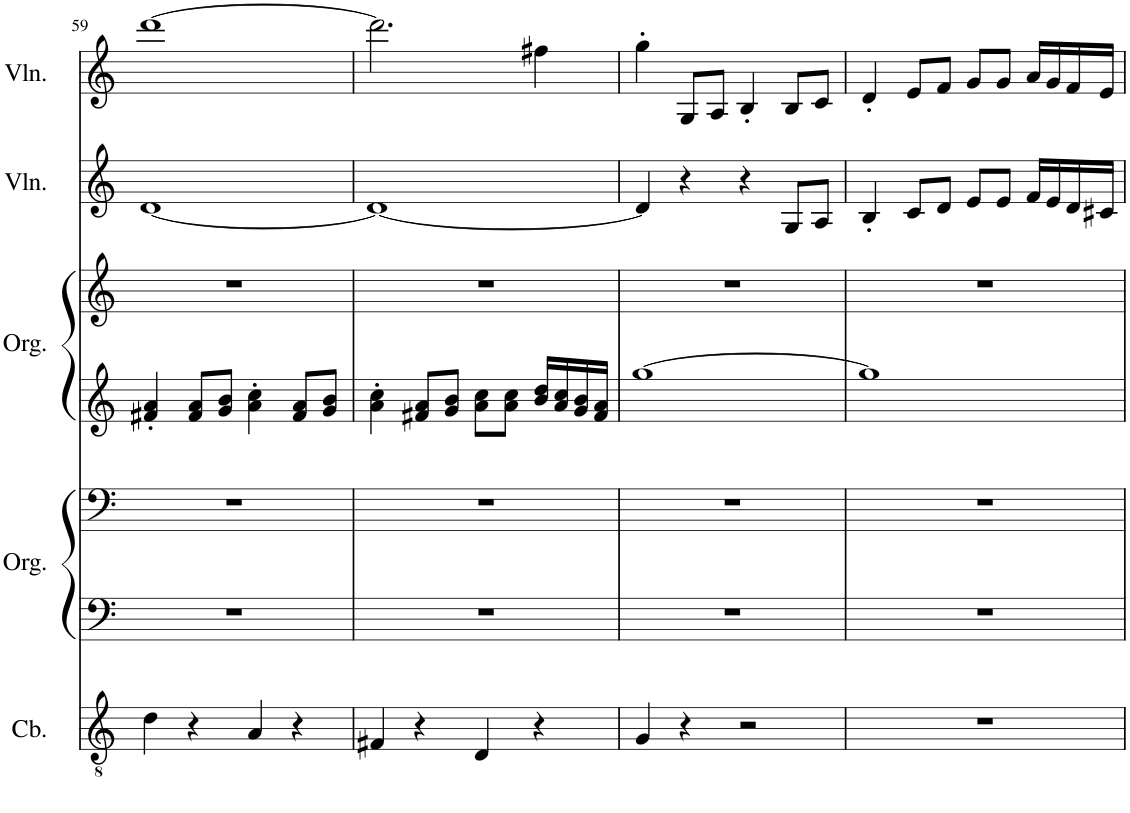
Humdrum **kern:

**kern	**kern	**kern	**kern	**kern	**kern	**kern
*part5	*part4	*part4	*part3	*part3	*part2	*part1
*staff7	*staff6	*staff5	*staff4	*staff3	*staff2	*staff1
*I"Contrabass	*I"Organ	*	*I"Organ	*	*I"Violin II	*I"Violin I
*I'Cb.	*I'Org.	*	*I'Org.	*	*I'Vln.	*I'Vln.
!!LO:PB:g=z
*clefGv2	*clefF4	*clefF4	*clefG2	*clefG2	*clefG2	*clefG2
*Trd7c12	*	*	*	*	*	*
*k[]	*k[]	*k[]	*k[]	*k[]	*k[]	*k[]
*M4/4	*M4/4	*M4/4	*M4/4	*M4/4	*M4/4	*M4/4
=59	=59	=59	=59	=59	=59	=59
4d\	1r	1r	4f#X/' 4a/'	1r	[1d	[1ddd
4r	.	.	8f#/ 8a/L	.	.	.
.	.	.	8g/ 8b/J	.	.	.
4A/	.	.	4a\' 4cc\'	.	.	.
4r	.	.	8f#/ 8a/L	.	.	.
.	.	.	8g/ 8b/J	.	.	.
=60	=60	=60	=60	=60	=60	=60
4F#X/	1r	1r	4a\' 4cc\'	1r	1d_	2.ddd\]
4r	.	.	8f#X/ 8a/L	.	.	.
.	.	.	8g/ 8b/J	.	.	.
4D/	.	.	8a\ 8cc\L	.	.	.
.	.	.	8a\ 8cc\J	.	.	.
4r	.	.	16b/ 16dd/LL	.	.	4ff#X\
.	.	.	16a/ 16cc/	.	.	.
.	.	.	16g/ 16b/	.	.	.
.	.	.	16f#/ 16a/JJ	.	.	.
=61	=61	=61	=61	=61	=61	=61
4G/	1r	1r	[1gg	1r	4d/]	4gg'\
4r	.	.	.	.	4r	8G/L
.	.	.	.	.	.	8A/J
2r	.	.	.	.	4r	4B'/
.	.	.	.	.	8G/L	8B/L
.	.	.	.	.	8A/J	8c/J
=62	=62	=62	=62	=62	=62	=62
1r	1r	1r	1gg]	1r	4B'/	4d'/
.	.	.	.	.	8c/L	8e/L
.	.	.	.	.	8d/J	8f/J
.	.	.	.	.	8e/L	8g/L
.	.	.	.	.	8e/J	8g/J
.	.	.	.	.	16f/LL	16a/LL
.	.	.	.	.	16e/	16g/
.	.	.	.	.	16d/	16f/
.	.	.	.	.	16c#X/JJ	16e/JJ
=	=	=	=	=	=	=
*-	*-	*-	*-	*-	*-	*-
